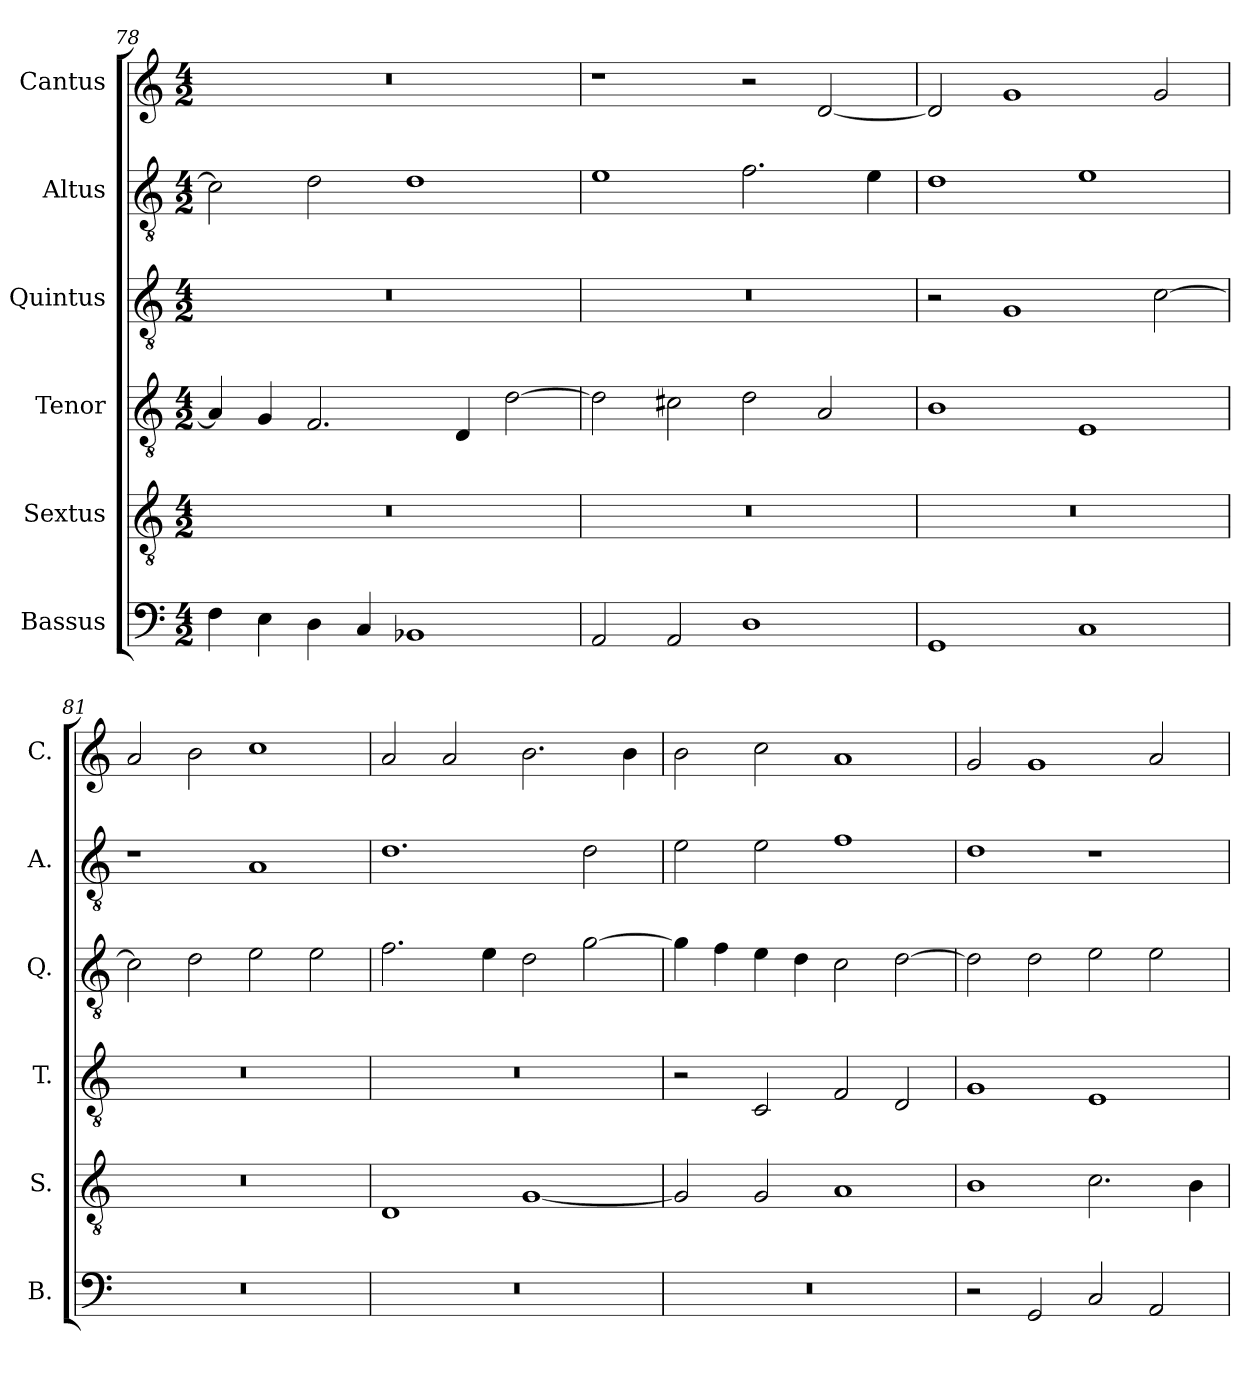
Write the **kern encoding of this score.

**kern	**kern	**kern	**kern	**kern	**kern
*part6	*part5	*part4	*part3	*part2	*part1
*staff6	*staff5	*staff4	*staff3	*staff2	*staff1
*I"Bassus	*I"Sextus	*I"Tenor	*I"Quintus	*I"Altus	*I"Cantus
*I'B.	*I'S.	*I'T.	*I'Q.	*I'A.	*I'C.
*clefF4	*clefGv2	*clefGv2	*clefGv2	*clefGv2	*clefG2
*k[]	*k[]	*k[]	*k[]	*k[]	*k[]
*M4/2	*M4/2	*M4/2	*M4/2	*M4/2	*M4/2
=78	=78	=78	=78	=78	=78
4F\	0r	4A/]	0r	2c\]	0r
4E\	.	4G/	.	.	.
4D\	.	2.F/	.	2d\	.
4C/	.	.	.	.	.
1BB-X	.	.	.	1d	.
.	.	4D/	.	.	.
.	.	[2d\	.	.	.
=79	=79	=79	=79	=79	=79
2AA/	0r	2d\]	0r	1e	1r
2AA/	.	2c#X\	.	.	.
1D	.	2d\	.	2.f\	2r
.	.	2A/	.	.	[2d/
.	.	.	.	4e\	.
=80	=80	=80	=80	=80	=80
1GG	0r	1B	2r	1d	2d/]
.	.	.	1G	.	1g
1C	.	1E	.	1e	.
.	.	.	[2c\	.	2g/
=81	=81	=81	=81	=81	=81
0r	0r	0r	2c\]	1r	2a/
.	.	.	2d\	.	2b\
.	.	.	2e\	1A	1cc
.	.	.	2e\	.	.
=82	=82	=82	=82	=82	=82
0r	1D	0r	2.f\	1.d	2a/
.	.	.	.	.	2a/
.	.	.	4e\	.	.
.	[1G	.	2d\	.	2.b\
.	.	.	[2g\	2d\	.
.	.	.	.	.	4b\
!!LO:LB:g=z
=83	=83	=83	=83	=83	=83
0r	2G/]	2r	4g\]	2e\	2b\
.	.	.	4f\	.	.
.	2G/	2C/	4e\	2e\	2cc\
.	.	.	4d\	.	.
.	1A	2F/	2c\	1f	1a
.	.	2D/	[2d\	.	.
=84	=84	=84	=84	=84	=84
2r	1B	1G	2d\]	1d	2g/
2GG/	.	.	2d\	.	1g
2C/	2.c\	1E	2e\	1r	.
2AA/	.	.	2e\	.	2a/
.	4B\	.	.	.	.
=	=	=	=	=	=
*-	*-	*-	*-	*-	*-
